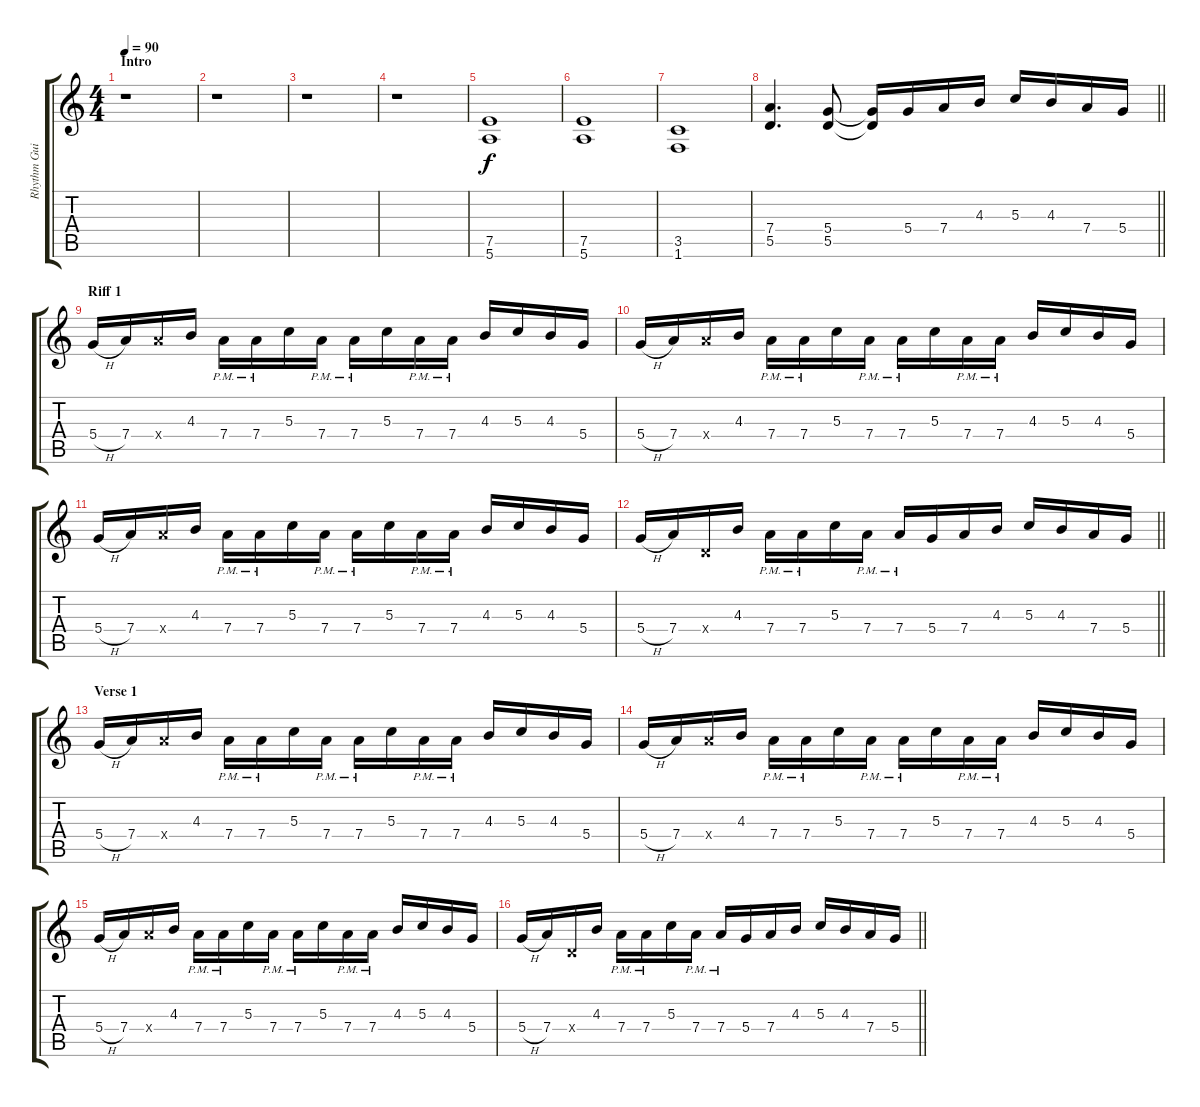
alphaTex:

\track ("Rhythm Guitar 2: Lars Andrè Rørvik Larse" "Rhythm Gui") {instrument distortionguitar}
\staff {score tabs}
\tuning (E4 B3 G3 D3 A2 E2) {hide}
\ts (4 4)
\section ("" "Intro")
\tempo 90
\clef g2
\ks aminor
r.1{dy f instrument distortionguitar} |
r.1 |
r.1 |
r.1 |
(7.5 5.6).1 |
(7.5 5.6).1 |
(3.5 1.6).1 |
\barLineRight lightlight
(7.4 5.5).4{d} (5.4 5.5).8 (5.4{t} 5.5{t}).16 5.4.16 7.4.16 4.3.16 5.3.16 4.3.16 7.4.16 5.4.16 |
\section ("" "Riff 1")
5.4{h}.16 7.4.16 7.4{x}.16 4.3.16 7.4{pm}.16 7.4{pm}.16 5.3.16 7.4{pm}.16 7.4{pm}.16 5.3.16 7.4{pm}.16 7.4{pm}.16 4.3.16 5.3.16 4.3.16 5.4.16 |
5.4{h}.16 7.4.16 7.4{x}.16 4.3.16 7.4{pm}.16 7.4{pm}.16 5.3.16 7.4{pm}.16 7.4{pm}.16 5.3.16 7.4{pm}.16 7.4{pm}.16 4.3.16 5.3.16 4.3.16 5.4.16 |
5.4{h}.16 7.4.16 7.4{x}.16 4.3.16 7.4{pm}.16 7.4{pm}.16 5.3.16 7.4{pm}.16 7.4{pm}.16 5.3.16 7.4{pm}.16 7.4{pm}.16 4.3.16 5.3.16 4.3.16 5.4.16 |
\barLineRight lightlight
5.4{h}.16 7.4.16 0.4{x}.16 4.3.16 7.4{pm}.16 7.4{pm}.16 5.3.16 7.4{pm}.16 7.4{pm}.16 5.4.16 7.4.16 4.3.16 5.3.16 4.3.16 7.4.16 5.4.16 |
\section ("" "Verse 1")
5.4{h}.16 7.4.16 7.4{x}.16 4.3.16 7.4{pm}.16 7.4{pm}.16 5.3.16 7.4{pm}.16 7.4{pm}.16 5.3.16 7.4{pm}.16 7.4{pm}.16 4.3.16 5.3.16 4.3.16 5.4.16 |
5.4{h}.16 7.4.16 7.4{x}.16 4.3.16 7.4{pm}.16 7.4{pm}.16 5.3.16 7.4{pm}.16 7.4{pm}.16 5.3.16 7.4{pm}.16 7.4{pm}.16 4.3.16 5.3.16 4.3.16 5.4.16 |
5.4{h}.16 7.4.16 7.4{x}.16 4.3.16 7.4{pm}.16 7.4{pm}.16 5.3.16 7.4{pm}.16 7.4{pm}.16 5.3.16 7.4{pm}.16 7.4{pm}.16 4.3.16 5.3.16 4.3.16 5.4.16 |
\barLineRight lightlight
5.4{h}.16 7.4.16 0.4{x}.16 4.3.16 7.4{pm}.16 7.4{pm}.16 5.3.16 7.4{pm}.16 7.4{pm}.16 5.4.16 7.4.16 4.3.16 5.3.16 4.3.16 7.4.16 5.4.16
